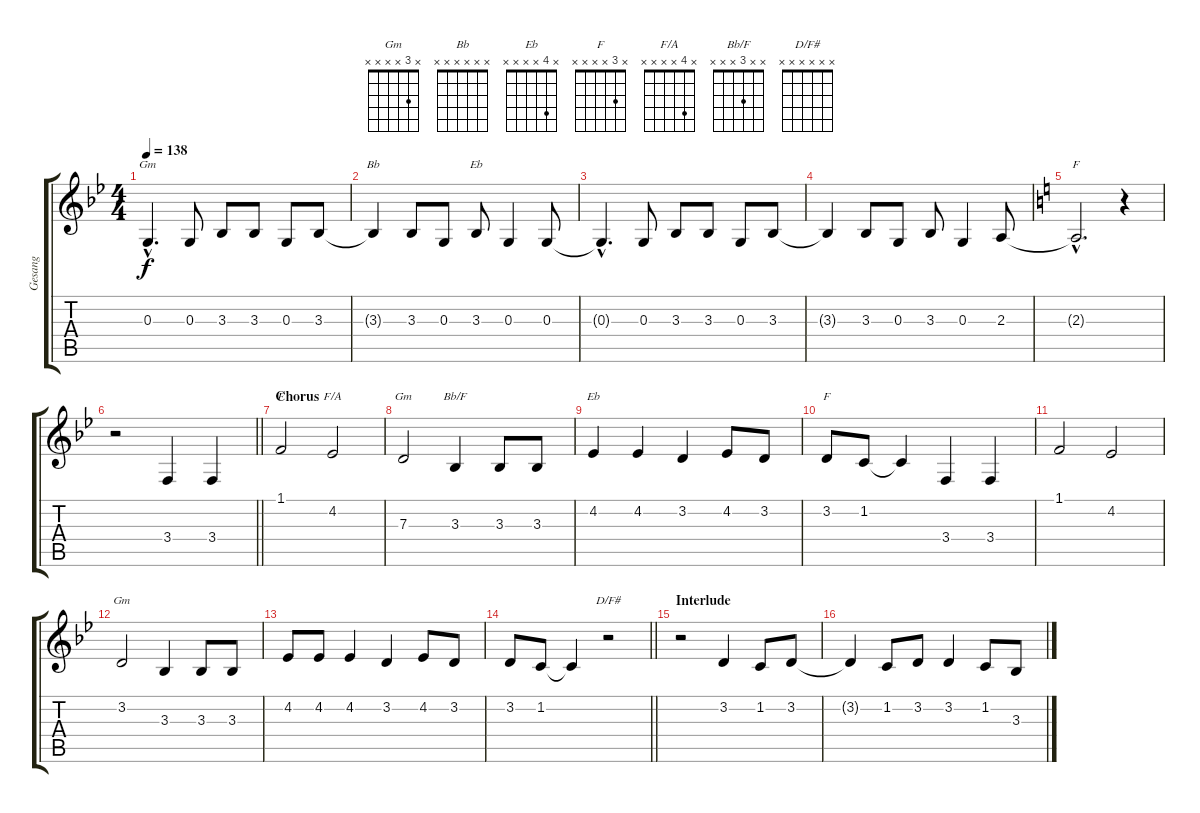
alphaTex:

\track ("Gesang" "Gesang") {instrument lead6voice}
\staff {score tabs}
\tuning (E4 B3 G3 D3 A2 E2) {hide}
\chord ("Gm" x x x x x x)
\chord ("Bb" x x x x x x)
\chord ("Eb" x x 3 x x x)
\chord ("F" x x x x x x)
\chord ("F" 1 x x x x x)
\chord ("F/A" x 4 x x x x)
\chord ("Gm" x x 7 x x x) {firstfret 7}
\chord ("Bb/F" x x 3 x x x)
\chord ("Eb" x 4 x x x x)
\chord ("F" x 3 x x x x)
\chord ("Gm" x 3 x x x x)
\chord ("D/F#" x x x x x x)
\ts (4 4)
\tempo 138
\clef g2
\ks bb
0.3{hac t}.4{d ch "Gm" dy f} 0.3.8 3.3.8 3.3.8 0.3.8 3.3.8 |
3.3{t}.4{ch "Bb"} 3.3.8 0.3.8 3.3.8{ch "Eb"} 0.3.4 0.3.8 |
0.3{hac t}.4{d} 0.3.8 3.3.8 3.3.8 0.3.8 3.3.8 |
3.3{t}.4 3.3.8 0.3.8 3.3.8 0.3.4 2.3.8 |
\ks c
2.3{hac t}.2{d ch "F"} r.4 |
\barLineRight lightlight
\ks bb
r.2 3.4.4 3.4.4 |
\section ("" "Chorus")
1.1.2{ch "F"} 4.2.2{ch "F/A"} |
7.3.2{ch "Gm"} 3.3.4{ch "Bb/F"} 3.3.8 3.3.8 |
4.2.4{ch "Eb"} 4.2.4 3.2.4 4.2.8 3.2.8 |
3.2.8{ch "F"} 1.2.8 1.2{t}.4 3.4.4 3.4.4 |
1.1.2 4.2.2 |
3.2.2{ch "Gm"} 3.3.4 3.3.8 3.3.8 |
4.2.8 4.2.8 4.2.4 3.2.4 4.2.8 3.2.8 |
\barLineRight lightlight
3.2.8 1.2.8 1.2{t}.4 r.2{ch "D/F#"} |
\section ("" "Interlude")
r.2 3.2.4 1.2.8 3.2.8 |
3.2{t}.4 1.2.8 3.2.8 3.2.4 1.2.8 3.3.8
